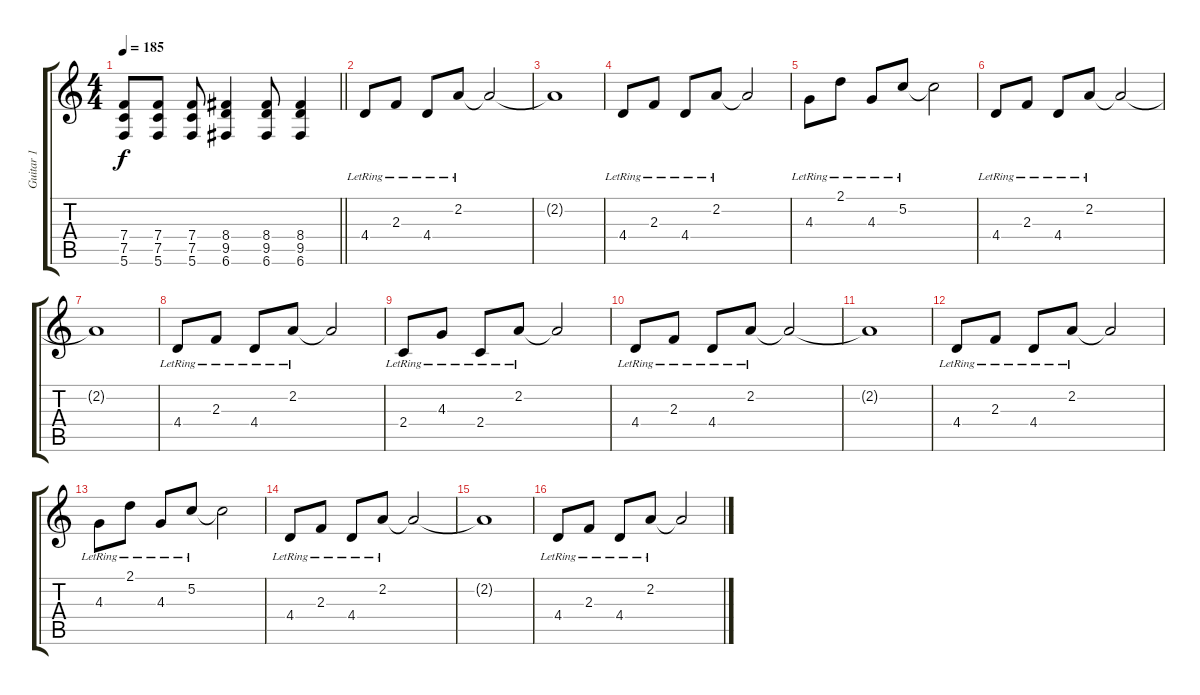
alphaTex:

\track ("Guitar 1" "Guitar 1") {instrument distortionguitar}
\staff {score tabs}
\tuning (C4 G3 Eb3 Bb2 F2 C2) {hide}
\ts (4 4)
\tempo 185
\clef g2
\barLineRight lightlight
\ks c
(7.4{t} 7.5{t} 5.6{t}).8{dy f} (7.4 7.5 5.6).8 (7.4 7.5 5.6).8 (8.4 9.5 6.6).4 (8.4 9.5 6.6).8 (8.4 9.5 6.6).4 |
4.4{lr}.8{instrument electricguitarclean} 2.3{lr}.8 4.4{lr}.8 2.2{lr}.8 2.2{t}.2 |
2.2{t}.1 |
4.4{lr}.8 2.3{lr}.8 4.4{lr}.8 2.2{lr}.8 2.2{t}.2 |
4.3{lr}.8 2.1{lr}.8 4.3{lr}.8 5.2{lr}.8 5.2{t}.2 |
4.4{lr}.8 2.3{lr}.8 4.4{lr}.8 2.2{lr}.8 2.2{t}.2 |
2.2{t}.1 |
4.4{lr}.8 2.3{lr}.8 4.4{lr}.8 2.2{lr}.8 2.2{t}.2 |
2.4{lr}.8 4.3{lr}.8 2.4{lr}.8 2.2{lr}.8 2.2{t}.2 |
4.4{lr}.8{instrument electricguitarclean} 2.3{lr}.8 4.4{lr}.8 2.2{lr}.8 2.2{t}.2 |
2.2{t}.1 |
4.4{lr}.8 2.3{lr}.8 4.4{lr}.8 2.2{lr}.8 2.2{t}.2 |
4.3{lr}.8 2.1{lr}.8 4.3{lr}.8 5.2{lr}.8 5.2{t}.2 |
4.4{lr}.8 2.3{lr}.8 4.4{lr}.8 2.2{lr}.8 2.2{t}.2 |
2.2{t}.1 |
4.4{lr}.8 2.3{lr}.8 4.4{lr}.8 2.2{lr}.8 2.2{t}.2
